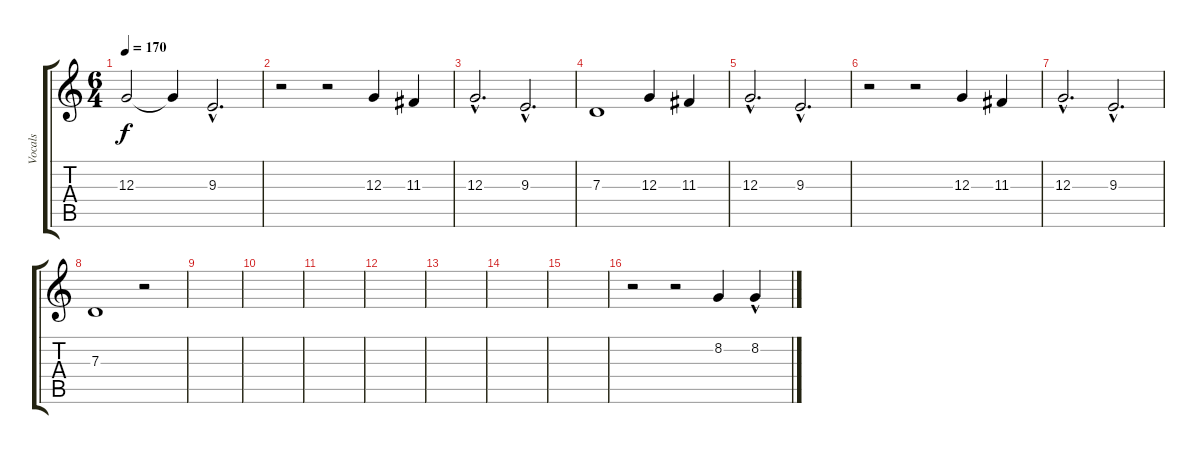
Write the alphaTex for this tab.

\track ("Vocals" "Vocals") {instrument choiraahs}
\staff {score tabs}
\tuning (E4 B3 G3 D3 A2 E2) {hide}
\ts (6 4)
\tempo 170
\clef g2
\ks c
12.3.2{dy f} 12.3{t}.4 9.3{hac}.2{d} |
r.2 r.2 12.3.4 11.3.4 |
12.3{hac}.2{d} 9.3{hac}.2{d} |
7.3.1 12.3.4 11.3.4 |
12.3{hac}.2{d} 9.3{hac}.2{d} |
r.2 r.2 12.3.4 11.3.4 |
12.3{hac}.2{d} 9.3{hac}.2{d} |
7.3.1 r.2 |
|
|
|
|
|
|
|
r.2 r.2 8.2.4 8.2{hac}.4
